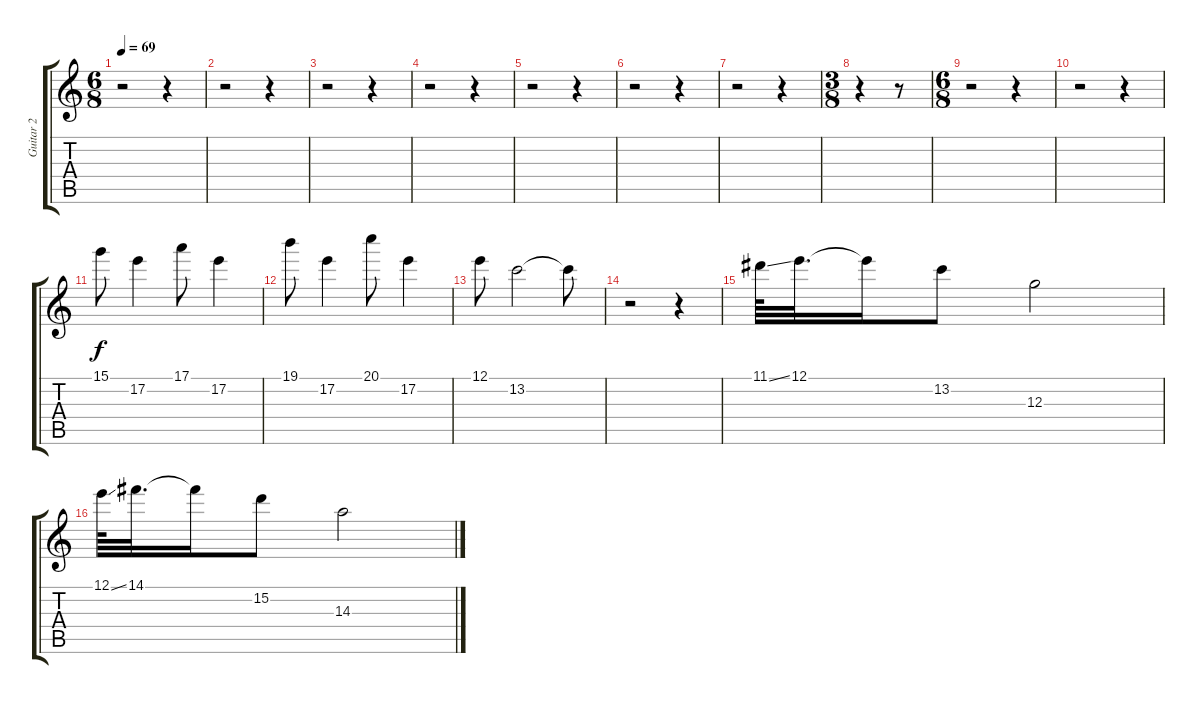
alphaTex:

\track ("Guitar 2" "Guitar 2") {instrument acousticguitarsteel}
\staff {score tabs}
\tuning (E4 B3 G3 D3 A2 E2) {hide}
\ts (6 8)
\tempo 69
\clef g2
\ks c
r.2{dy f} r.4 |
r.2 r.4 |
r.2 r.4 |
r.2 r.4 |
r.2 r.4 |
r.2 r.4 |
r.2 r.4 |
\ts (3 8)
r.4 r.8 |
\ts (6 8)
r.2 r.4 |
r.2 r.4 |
15.1.8 17.2.4 17.1.8 17.2.4 |
19.1.8 17.2.4 20.1.8 17.2.4 |
12.1.8 13.2.2 13.2{t}.8 |
r.2 r.4 |
11.1{ss}.64 12.1.32{d} 12.1{t}.16 13.2.8 12.3.2 |
12.1{ss}.64 14.1.32{d} 14.1{t}.16 15.2.8 14.3.2
